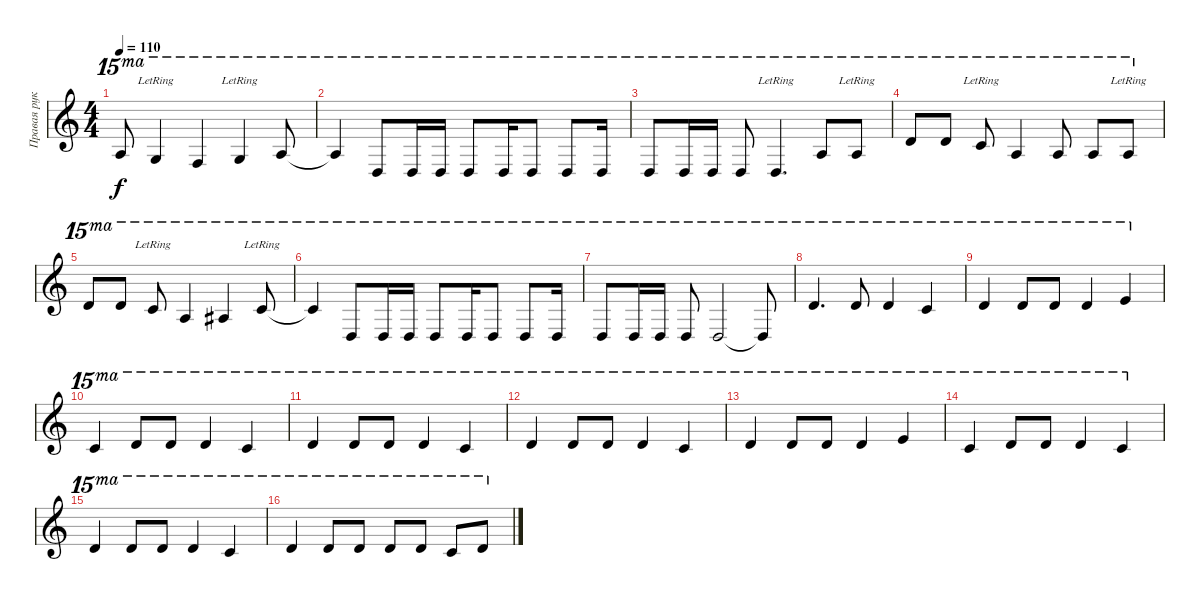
\track ("Правая рука" "Правая рук") {instrument brightacousticpiano}
\staff {score}
\tuning (E4 B3 G3 D3 A2 E2) {hide}
\ts (4 4)
\tempo 110
\clef g2
\ks c
22.2.8{ot 15ma dy f} 20.2{lr}.4{ot 15ma} 22.3.4{ot 15ma} 24.3{lr}.4{ot 15ma} 22.2.8{ot 15ma} |
22.2{t}.4{ot 15ma} 19.3.8{ot 15ma} 19.3.16{ot 15ma} 19.3.16{ot 15ma} 19.3.8{ot 15ma} 19.3.16{ot 15ma} 19.3.8{ot 15ma} 19.3.8{ot 15ma} 19.3.16{ot 15ma} |
19.3.8{ot 15ma} 19.3.16{ot 15ma} 19.3.16{ot 15ma} 19.3.8{ot 15ma} 19.3{lr}.4{d ot 15ma} 22.2.8{ot 15ma} 22.2{lr}.8{ot 15ma} |
22.1.8{ot 15ma} 22.1.8{ot 15ma} 20.1{lr}.8{ot 15ma} 22.2.4{ot 15ma} 22.2.8{ot 15ma} 22.2.8{ot 15ma} 22.2{lr}.8{ot 15ma} |
22.1.8{ot 15ma} 22.1.8{ot 15ma} 20.1{lr}.8{ot 15ma} 22.2.4{ot 15ma} 23.2.4{ot 15ma} 25.2{lr}.8{ot 15ma} |
25.2{t}.4{ot 15ma} 19.3.8{ot 15ma} 19.3.16{ot 15ma} 19.3.16{ot 15ma} 19.3.8{ot 15ma} 19.3.16{ot 15ma} 19.3.8{ot 15ma} 19.3.8{ot 15ma} 19.3.16{ot 15ma} |
19.3.8{ot 15ma} 19.3.16{ot 15ma} 19.3.16{ot 15ma} 19.3.8{ot 15ma} 19.3.2{ot 15ma} 19.3{t}.8{ot 15ma} |
22.1.4{d ot 15ma volume 16} 22.1.8{ot 15ma} 22.1.4{ot 15ma} 20.1.4{ot 15ma} |
22.1.4{ot 15ma} 22.1.8{ot 15ma} 22.1.8{ot 15ma} 22.1.4{ot 15ma} 24.1.4{ot 15ma} |
20.1.4{ot 15ma} 22.1.8{ot 15ma} 22.1.8{ot 15ma} 22.1.4{ot 15ma} 20.1.4{ot 15ma} |
22.1.4{ot 15ma} 22.1.8{ot 15ma} 22.1.8{ot 15ma} 22.1.4{ot 15ma} 20.1.4{ot 15ma} |
22.1.4{ot 15ma} 22.1.8{ot 15ma} 22.1.8{ot 15ma} 22.1.4{ot 15ma} 20.1.4{ot 15ma} |
22.1.4{ot 15ma} 22.1.8{ot 15ma} 22.1.8{ot 15ma} 22.1.4{ot 15ma} 24.1.4{ot 15ma} |
20.1.4{ot 15ma} 22.1.8{ot 15ma} 22.1.8{ot 15ma} 22.1.4{ot 15ma} 20.1.4{ot 15ma} |
22.1.4{ot 15ma} 22.1.8{ot 15ma} 22.1.8{ot 15ma} 22.1.4{ot 15ma} 20.1.4{ot 15ma} |
22.1.4{ot 15ma} 22.1.8{ot 15ma volume 12} 22.1.8{ot 15ma} 22.1.8{ot 15ma} 22.1.8{ot 15ma} 20.1.8{ot 15ma} 22.1.8{ot 15ma}
